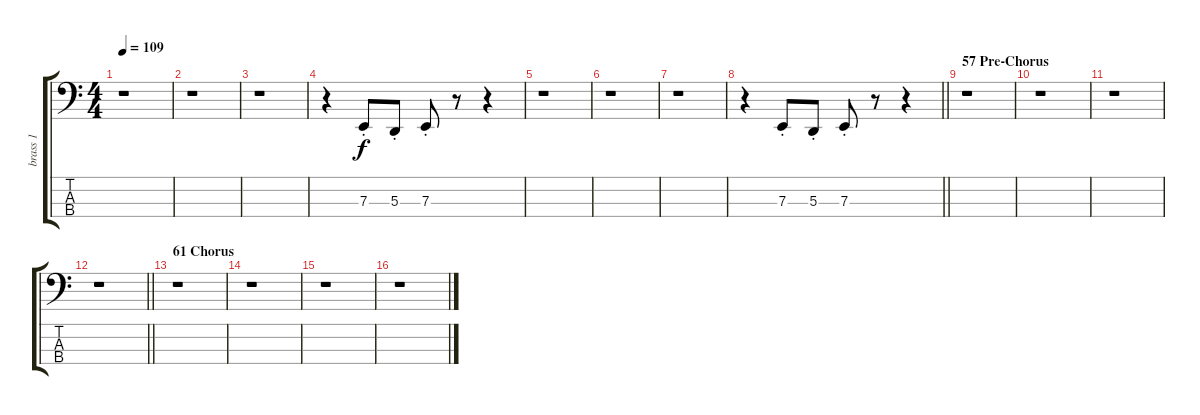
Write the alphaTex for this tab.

\track ("brass 1" "brass 1") {instrument bassoon}
\staff {score tabs}
\tuning (G2 D2 A1 E1) {hide}
\ts (4 4)
\tempo 109
\clef f4
\ks c
r.1{dy f} |
r.1 |
r.1 |
r.4 7.3{st}.8 5.3{st}.8 7.3{st}.8 r.8 r.4 |
r.1 |
r.1 |
r.1 |
\barLineRight lightlight
r.4 7.3{st}.8 5.3{st}.8 7.3{st}.8 r.8 r.4 |
\section ("" "57 Pre-Chorus")
r.1 |
r.1 |
r.1 |
\barLineRight lightlight
r.1 |
\section ("" "61 Chorus")
r.1 |
r.1 |
r.1 |
r.1
